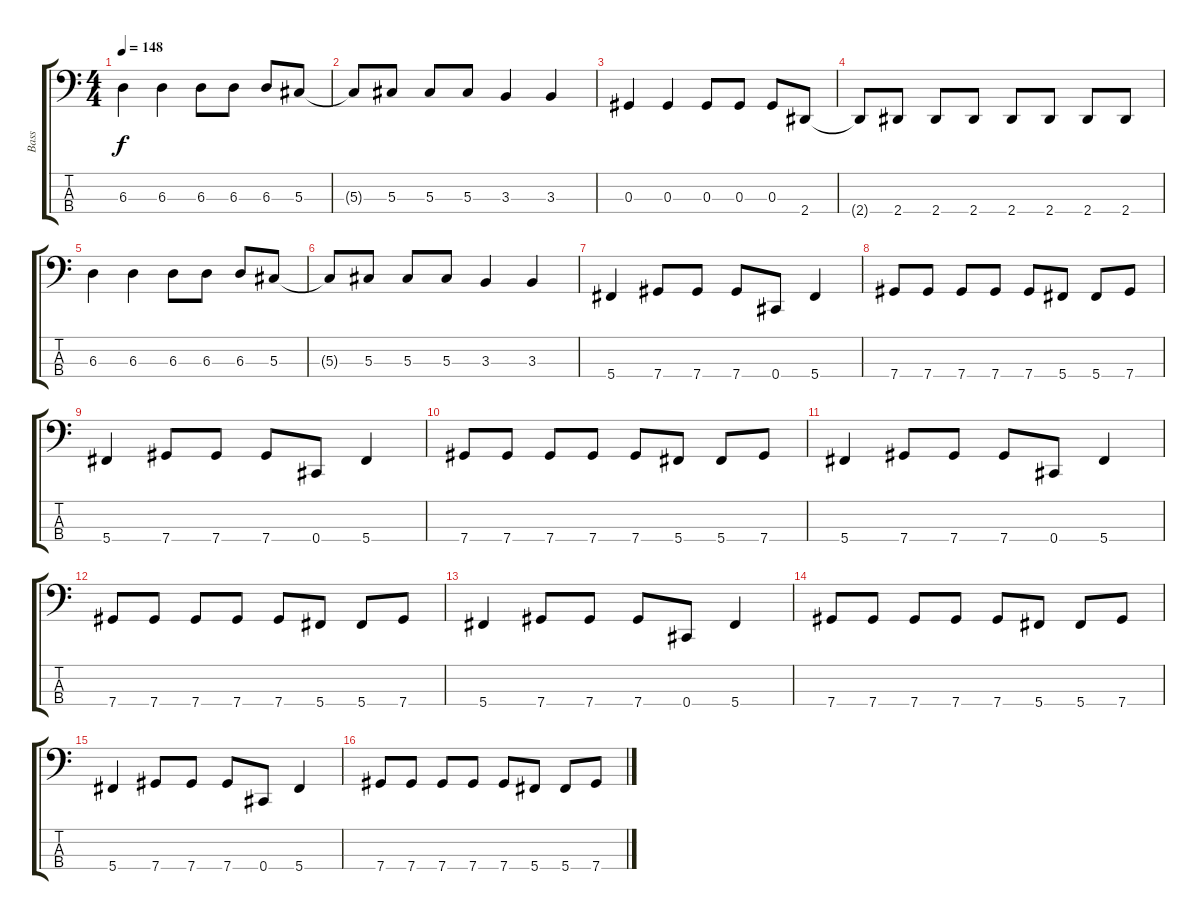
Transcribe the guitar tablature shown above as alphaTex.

\track ("Bass" "Bass") {instrument electricbasspick}
\staff {score tabs}
\tuning (Gb2 Db2 Ab1 Db1) {hide}
\ts (4 4)
\tempo 148
\clef f4
\ks c
6.3.4{dy f} 6.3.4 6.3.8 6.3.8 6.3.8 5.3.8 |
5.3{t}.8 5.3.8 5.3.8 5.3.8 3.3.4 3.3.4 |
0.3.4 0.3.4 0.3.8 0.3.8 0.3.8 2.4.8 |
2.4{t}.8 2.4.8 2.4.8 2.4.8 2.4.8 2.4.8 2.4.8 2.4.8 |
6.3.4 6.3.4 6.3.8 6.3.8 6.3.8 5.3.8 |
5.3{t}.8 5.3.8 5.3.8 5.3.8 3.3.4 3.3.4 |
5.4.4 7.4.8 7.4.8 7.4.8 0.4.8 5.4.4 |
7.4.8 7.4.8 7.4.8 7.4.8 7.4.8 5.4.8 5.4.8 7.4.8 |
5.4.4 7.4.8 7.4.8 7.4.8 0.4.8 5.4.4 |
7.4.8 7.4.8 7.4.8 7.4.8 7.4.8 5.4.8 5.4.8 7.4.8 |
5.4.4 7.4.8 7.4.8 7.4.8 0.4.8 5.4.4 |
7.4.8 7.4.8 7.4.8 7.4.8 7.4.8 5.4.8 5.4.8 7.4.8 |
5.4.4 7.4.8 7.4.8 7.4.8 0.4.8 5.4.4 |
7.4.8 7.4.8 7.4.8 7.4.8 7.4.8 5.4.8 5.4.8 7.4.8 |
5.4.4 7.4.8 7.4.8 7.4.8 0.4.8 5.4.4 |
7.4.8 7.4.8 7.4.8 7.4.8 7.4.8 5.4.8 5.4.8 7.4.8
